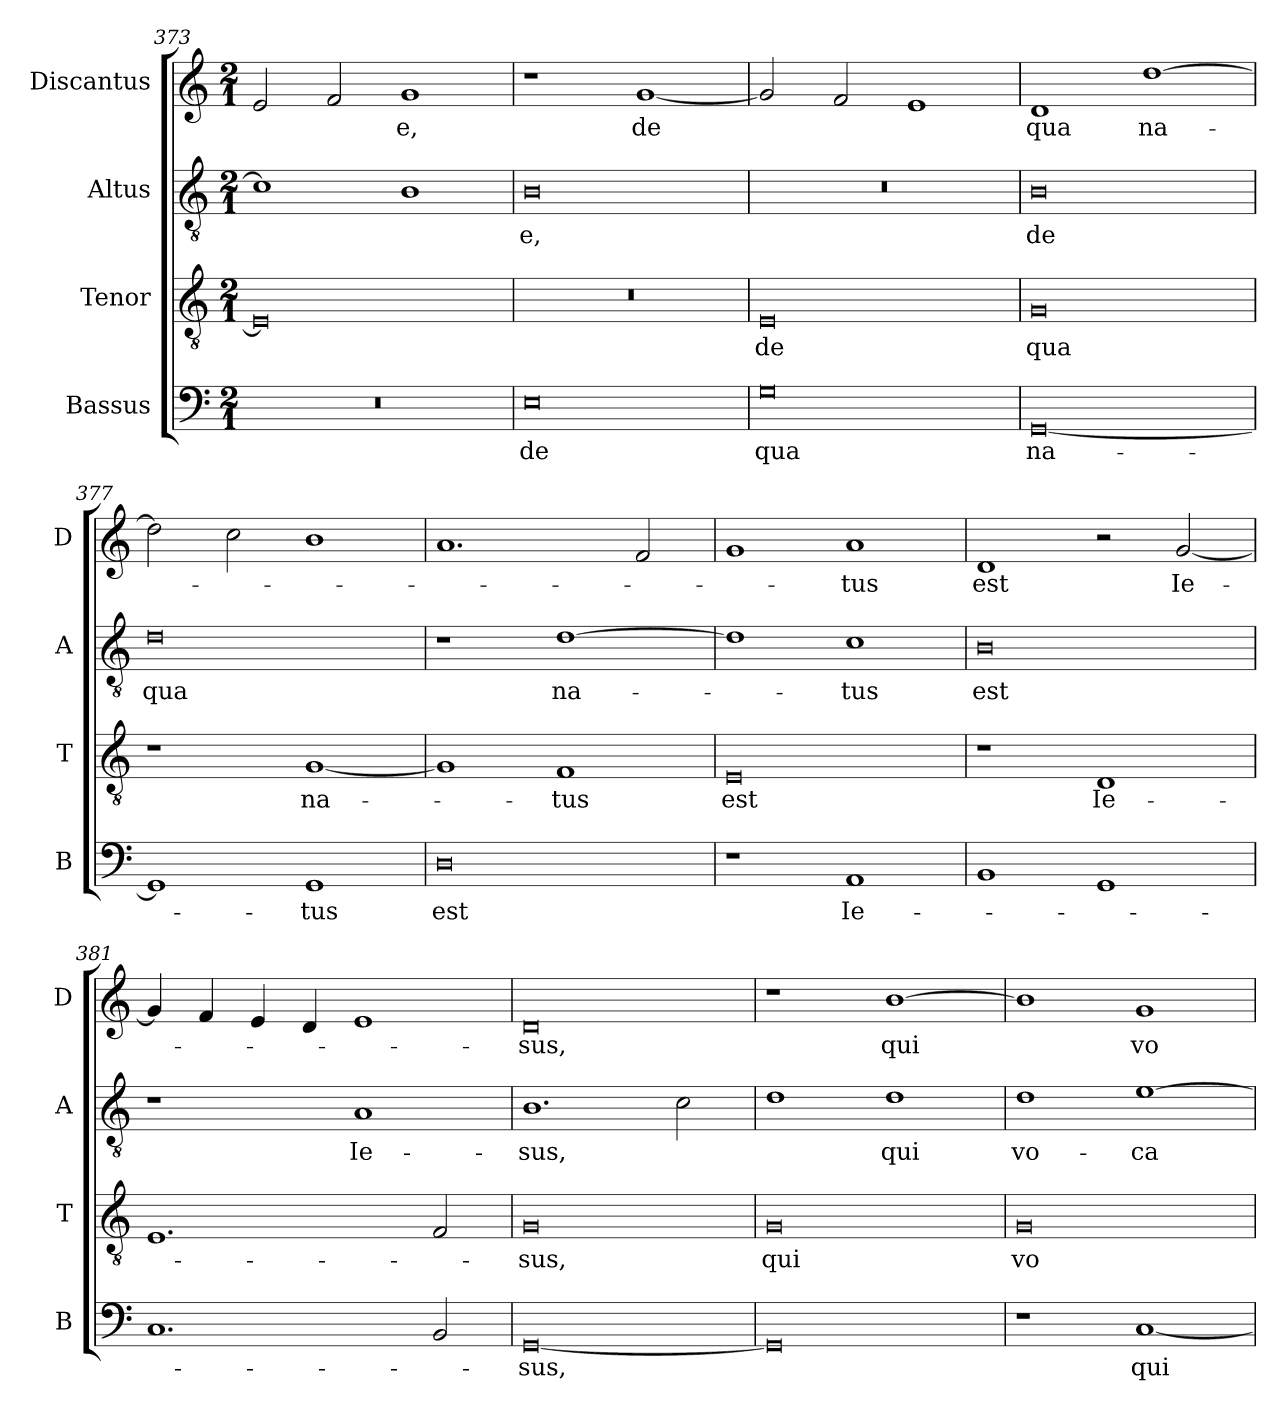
**kern	**text	**kern	**text	**kern	**text	**kern	**text
*part4	*part4	*part3	*part3	*part2	*part2	*part1	*part1
*staff4	*staff4	*staff3	*staff3	*staff2	*staff2	*staff1	*staff1
*I"Bassus	*	*I"Tenor	*	*I"Altus	*	*I"Discantus	*
*I'B	*	*I'T	*	*I'A	*	*I'D	*
*clefF4	*	*clefGv2	*	*clefGv2	*	*clefG2	*
*k[]	*	*k[]	*	*k[]	*	*k[]	*
*M2/1	*	*M2/1	*	*M2/1	*	*M2/1	*
=373	=373	=373	=373	=373	=373	=373	=373
0r	.	0E]	.	1c]	.	2e/	.
.	.	.	.	.	.	2f/	.
.	.	.	.	1B	.	1g	-e,
=374	=374	=374	=374	=374	=374	=374	=374
0E	de	0r	.	0B	-e,	1r	.
.	.	.	.	.	.	[1g	de
=375	=375	=375	=375	=375	=375	=375	=375
0G	qua	0E	de	0r	.	2g/]	.
.	.	.	.	.	.	2f/	.
.	.	.	.	.	.	1e	.
=376	=376	=376	=376	=376	=376	=376	=376
[0GG	na-	0G	qua	0B	de	1d	qua
.	.	.	.	.	.	[1dd	na-
=377	=377	=377	=377	=377	=377	=377	=377
1GG]	.	1r	.	0d	qua	2dd\]	.
.	.	.	.	.	.	2cc\	.
1GG	-tus	[1G	na-	.	.	1b	.
=378	=378	=378	=378	=378	=378	=378	=378
0D	est	1G]	.	1r	.	1.a	.
.	.	1F	-tus	[1d	na-	.	.
.	.	.	.	.	.	2f/	.
=379	=379	=379	=379	=379	=379	=379	=379
1r	.	0E	est	1d]	.	1g	.
1AA	Ie-	.	.	1c	-tus	1a	-tus
=380	=380	=380	=380	=380	=380	=380	=380
1BB	.	1r	.	0B	est	1d	est
1GG	.	1D	Ie-	.	.	2r	.
.	.	.	.	.	.	[2g/	Ie-
=381	=381	=381	=381	=381	=381	=381	=381
1.C	.	1.E	.	1r	.	4g/]	.
.	.	.	.	.	.	4f/	.
.	.	.	.	.	.	4e/	.
.	.	.	.	.	.	4d/	.
.	.	.	.	1A	Ie-	1e	.
2BB/	.	2F/	.	.	.	.	.
=382	=382	=382	=382	=382	=382	=382	=382
[0GG	-sus,	0G	-sus,	1.B	-sus,	0d	-sus,
.	.	.	.	2c\	.	.	.
=383	=383	=383	=383	=383	=383	=383	=383
0GG]	.	0G	qui	1d	.	1r	.
.	.	.	.	1d	qui	[1b	qui
=384	=384	=384	=384	=384	=384	=384	=384
1r	.	0G	vo-	1d	vo-	1b]	.
[1C	qui	.	.	[1e	-ca-	1g	vo-
=	=	=	=	=	=	=	=
*-	*-	*-	*-	*-	*-	*-	*-
